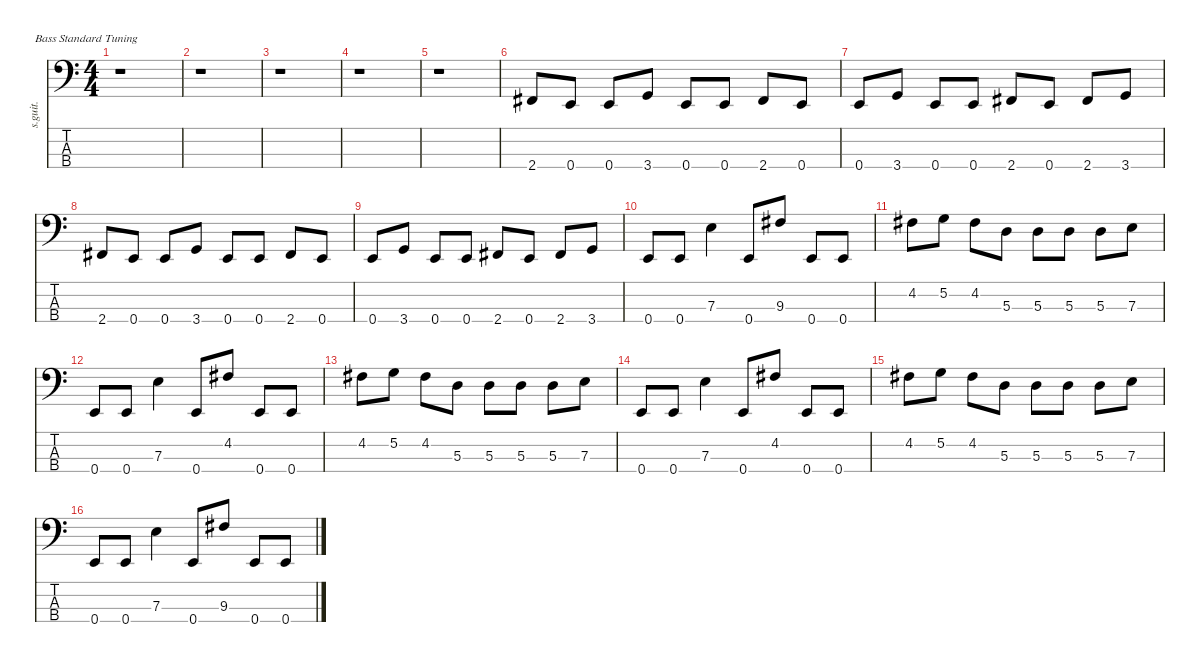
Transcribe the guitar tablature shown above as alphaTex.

\defaultSystemsLayout 4
\hideDynamics
\bracketExtendMode nobrackets
\track ("" "s.guit.") {instrument electricbasspick}
\staff {score tabs}
\tuning (G2 D2 A1 E1)
\ts (4 4)
\beaming (8 2 2 2 2)
\tempo (128 hide)
\clef f4
\ks c
r.1{dy f instrument electricbasspick} |
r.1 |
r.1 |
r.1 |
r.1 |
2.4{acc #}.8 0.4.8 0.4.8 3.4.8 0.4.8 0.4.8 2.4{acc #}.8 0.4.8 |
0.4.8 3.4.8 0.4.8 0.4.8 2.4{acc #}.8 0.4.8 2.4{acc #}.8 3.4.8 |
2.4{acc #}.8 0.4.8 0.4.8 3.4.8 0.4.8 0.4.8 2.4{acc #}.8 0.4.8 |
0.4.8 3.4.8 0.4.8 0.4.8 2.4{acc #}.8 0.4.8 2.4{acc #}.8 3.4.8 |
0.4.8 0.4.8 7.3.4 0.4.8 9.3{acc #}.8 0.4.8 0.4.8 |
4.2{acc #}.8 5.2.8 4.2{acc #}.8 5.3.8 5.3.8 5.3.8 5.3.8 7.3.8 |
0.4.8 0.4.8 7.3.4 0.4.8 4.2{acc #}.8 0.4.8 0.4.8 |
4.2{acc #}.8 5.2.8 4.2{acc #}.8 5.3.8 5.3.8 5.3.8 5.3.8 7.3.8 |
0.4.8 0.4.8 7.3.4 0.4.8 4.2{acc #}.8 0.4.8 0.4.8 |
4.2{acc #}.8 5.2.8 4.2{acc #}.8 5.3.8 5.3.8 5.3.8 5.3.8 7.3.8 |
0.4.8 0.4.8 7.3.4 0.4.8 9.3{acc #}.8 0.4.8 0.4.8
